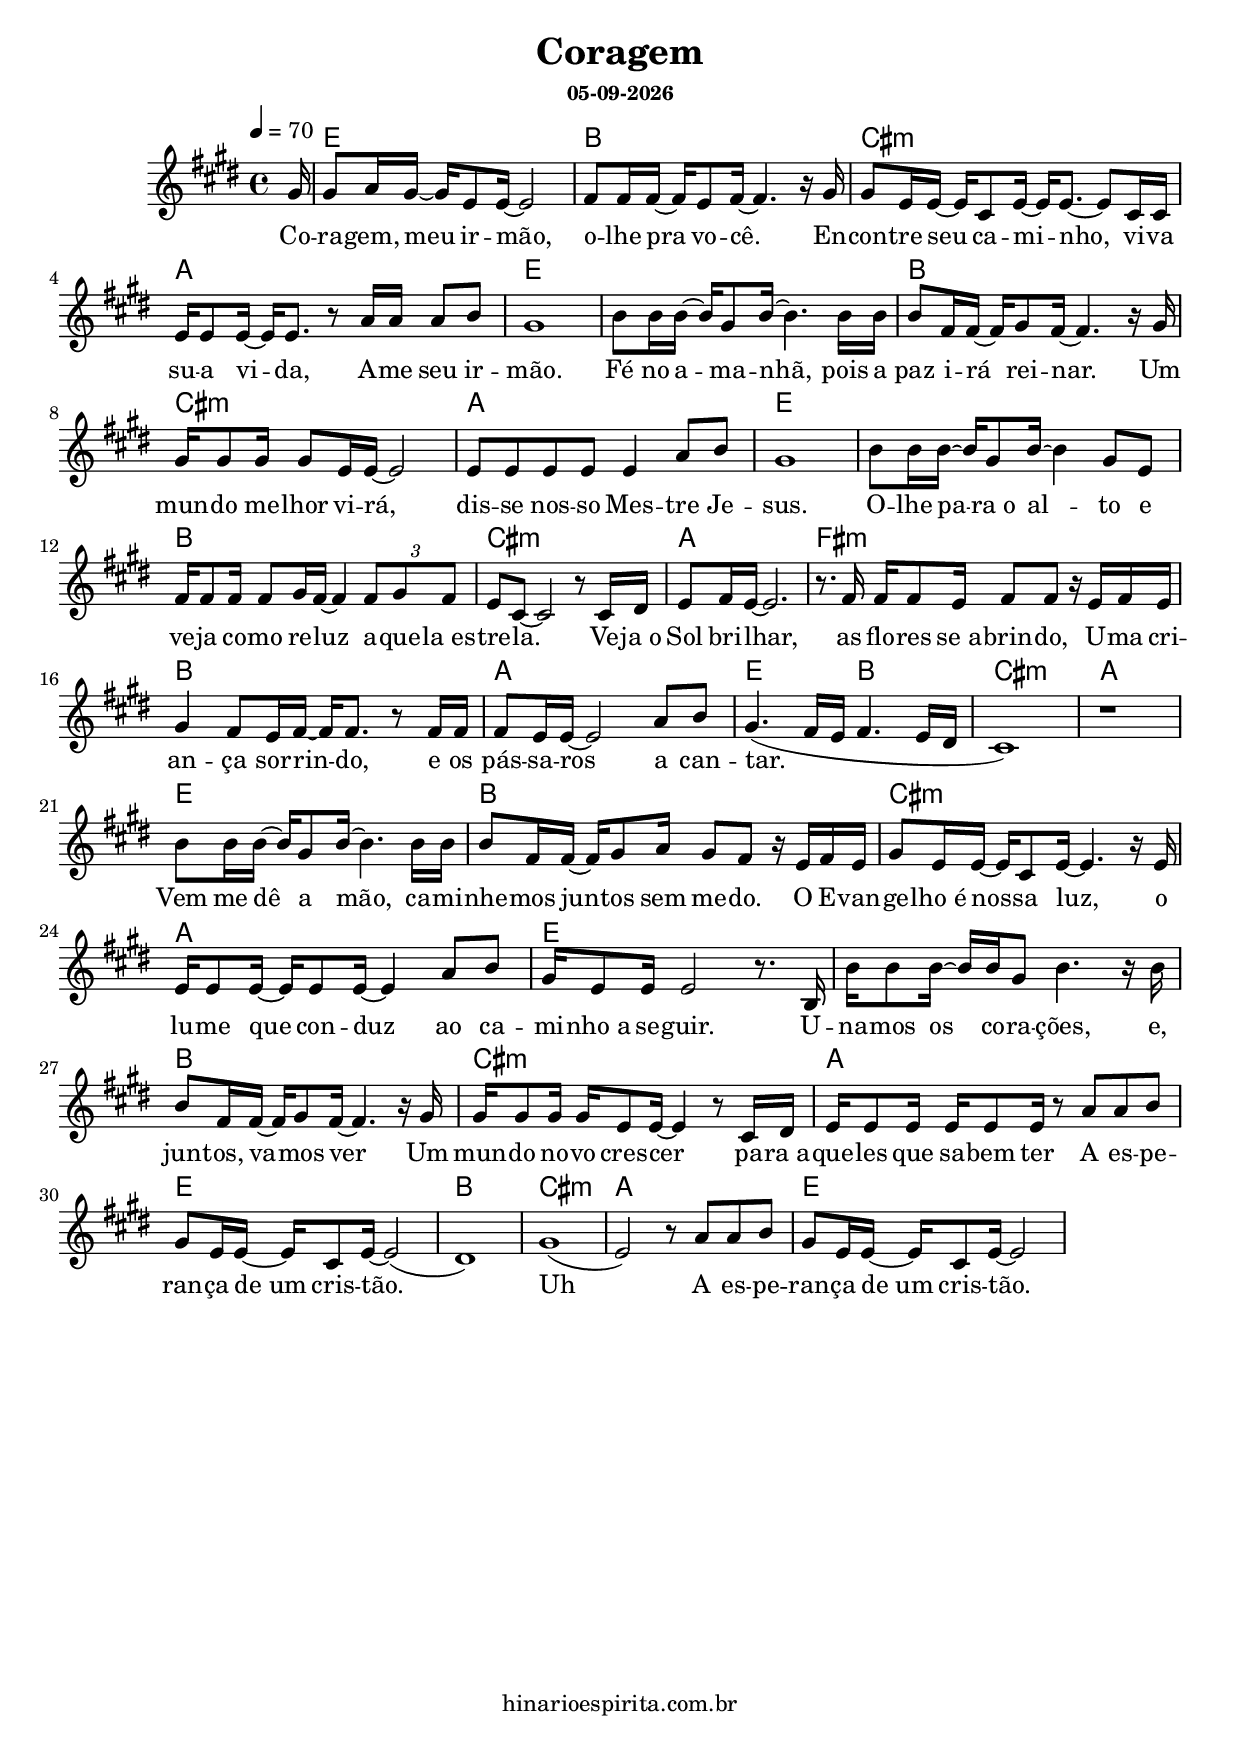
\version "2.16.0"
%\pointAndClickOff

\header {
  title = "Coragem"
  subsubtitle = #(strftime "%d-%m-%Y" (localtime (current-time)))
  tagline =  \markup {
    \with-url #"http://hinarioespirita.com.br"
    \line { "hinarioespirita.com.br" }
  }
}

melodia = \relative c'' {
  \key e \major
  \time 4/4
  \tempo 4 = 70
  \clef treble

  \partial 16 gis16 |
  gis8 a16 gis~ gis e8 e16~ e2
  fis8 fis16 fis~ fis e8 fis16~ fis4. r16 gis16 |
  gis8 e16 e~ e cis8 e16~ e16 e8.~ e8 cis16 cis |
  e16 e8 e16~ e e8. r8 a16 a a8 b | gis1
  
  b8 b16 b~ b gis8 b16~ b4. b16 b |
  b8 fis16 fis~ fis gis8 fis16~ fis4. r16 gis16 |
  gis gis8 gis16 gis8 e16 e~ e2
  e8 e e e e4 a8 b | gis1 |
  
  b8 b16 b~ b gis8 b16~ b4 gis8 e |
  fis16 fis8 fis16 fis8 gis16 fis~ fis4 \times 2/3 { fis8 gis fis }
  e8 cis~ cis2 r8 cis16 dis | e8 fis16 e~ e2. | 
  r8. fis16 fis fis8 e16 fis8 fis r16 e16 fis e | gis4 fis8 e16 fis~ fis fis8. r8 fis16 fis |
  fis8 e16 e~ e2 a8 b | gis4.( fis16 e fis4. e16 dis | cis1) | r1 |
  
  b'8 b16 b~ b gis8 b16~ b4. b16 b | b8 fis16 fis16~ fis gis8 a16 gis8 fis r16 e16 fis e |
  gis8 e16 e~ e cis8 e16~ e4. r16 e16 | e16 e8 e16~ e e8 e16~ e4 a8 b |
  gis16 e8 e16 e2 r8. b16 | b' b8 b16~ b b gis8 b4. r16 b16 |
  b8 fis16 fis~ fis gis8 fis16~ fis4. r16 gis16 | gis16 gis8 gis16 gis e8 e16~ e4 r8 cis16 dis | 
  e16 e8 e16 e e8 e16 r8 a8 a b | gis8 e16 e~ e cis8 e16~ e2(
  dis1) | gis( | e2) r8 a8 a b | gis8 e16 e~ e cis8 e16~ e2
  
  
}

letra = \lyricmode {
  Co -- ra -- gem, meu ir -- mão, o -- lhe pra vo -- cê.  
  En -- con -- tre seu ca -- mi -- nho, vi -- va su -- a vi -- da,  
  A -- me seu ir -- mão.  
    
  Fé no a -- ma -- nhã, pois a paz i -- rá rei -- nar.  
  Um mun -- do me -- lhor vi -- rá, dis -- se nos -- so Mes -- tre Je -- sus.
    
  O -- lhe pa -- ra_o al -- to e ve -- ja co -- mo re -- luz a -- que -- la_es -- tre -- la.  
  Ve -- ja_o Sol bri -- lhar, as flo -- res se_a -- brin -- do,  
  U -- ma cri -- an -- ça sor -- rin -- do, e os pás -- sa -- ros a can -- tar.
    
  Vem me dê a mão, ca -- mi -- nhe -- mos jun -- tos sem me -- do.
  O E -- van -- ge -- lho_é nos -- sa luz, o lu -- me que con -- duz ao ca -- mi -- nho_a se -- guir.  
    
  U -- na -- mos os co -- ra -- ções, e, jun -- tos, va -- mos ver  
  Um mun -- do no -- vo cres -- cer pa -- ra_a -- que -- les que sa -- bem ter  
  A es -- pe -- ran -- ça de_um cris -- tão.  
  
  Uh A es -- pe -- ran -- ça de_um cris -- tão.
}

harmonia = \chordmode {
  s16
  e1 b cis:m a \repeat percent 2 {e}
  b cis:m a \repeat percent 2 {e}
  b cis:m a fis:m b a
  e2 b cis1:m a
  e1 b cis:m a \repeat percent 2 {e}
  b cis:m a e
  b cis:m a \repeat percent 2 {e}

  
  
}

\score {
  <<
    \new ChordNames { \harmonia }
    \new Staff <<
      \new Voice = "melodia" { \melodia }
      \lyricsto "melodia" \new Lyrics \letra
      \set Staff.midiInstrument = #"acoustic grand"
    >>
  >>
  \layout {}
  \midi {}
}
